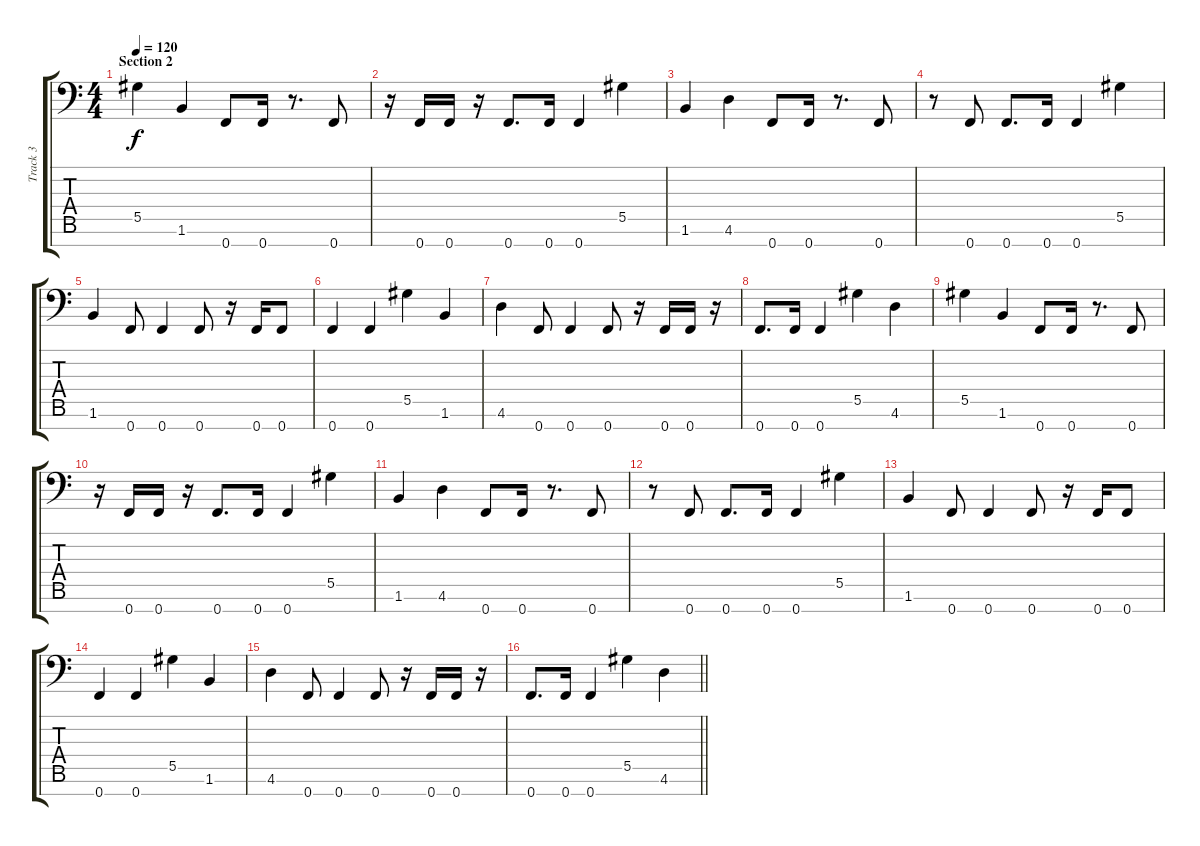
\track ("Track 3" "Track 3") {instrument distortionguitar}
\staff {score tabs}
\tuning (Bb3 Gb3 Db3 Ab2 Eb2 Bb1 F1) {hide}
\ts (4 4)
\section ("" "Section 2")
\tempo 120
\clef f4
\ks c
5.5.4{dy f} 1.6.4 0.7.8 0.7.16 r.8{d} 0.7.8 |
r.16 0.7.16 0.7.16 r.16 0.7.8{d} 0.7.16 0.7.4 5.5.4 |
1.6.4 4.6.4 0.7.8 0.7.16 r.8{d} 0.7.8 |
r.8 0.7.8 0.7.8{d} 0.7.16 0.7.4 5.5.4 |
1.6.4 0.7.8 0.7.4 0.7.8 r.16 0.7.16 0.7.8 |
0.7.4 0.7.4 5.5.4 1.6.4 |
4.6.4 0.7.8 0.7.4 0.7.8 r.16 0.7.16 0.7.16 r.16 |
0.7.8{d} 0.7.16 0.7.4 5.5.4 4.6.4 |
5.5.4 1.6.4 0.7.8 0.7.16 r.8{d} 0.7.8 |
r.16 0.7.16 0.7.16 r.16 0.7.8{d} 0.7.16 0.7.4 5.5.4 |
1.6.4 4.6.4 0.7.8 0.7.16 r.8{d} 0.7.8 |
r.8 0.7.8 0.7.8{d} 0.7.16 0.7.4 5.5.4 |
1.6.4 0.7.8 0.7.4 0.7.8 r.16 0.7.16 0.7.8 |
0.7.4 0.7.4 5.5.4 1.6.4 |
4.6.4 0.7.8 0.7.4 0.7.8 r.16 0.7.16 0.7.16 r.16 |
\barLineRight lightlight
0.7.8{d} 0.7.16 0.7.4 5.5.4 4.6.4
